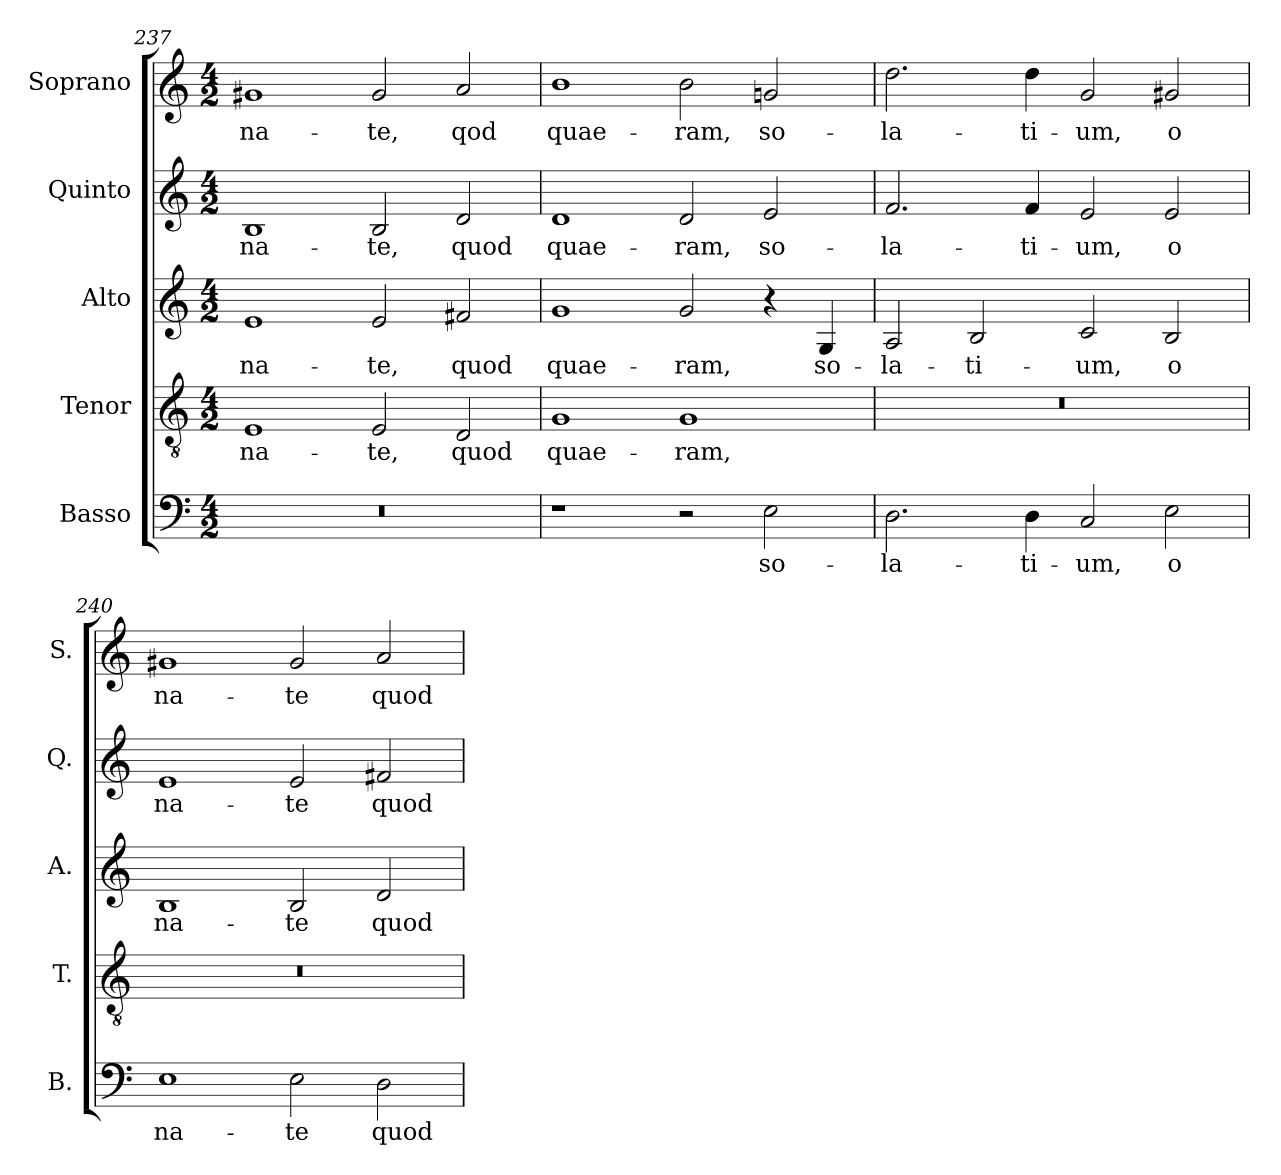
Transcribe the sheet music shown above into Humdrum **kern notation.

**kern	**text	**kern	**text	**kern	**text	**kern	**text	**kern	**text
*part5	*part5	*part4	*part4	*part3	*part3	*part2	*part2	*part1	*part1
*staff5	*staff5	*staff4	*staff4	*staff3	*staff3	*staff2	*staff2	*staff1	*staff1
*I"Basso	*	*I"Tenor	*	*I"Alto	*	*I"Quinto	*	*I"Soprano	*
*I'B.	*	*I'T.	*	*I'A.	*	*I'Q.	*	*I'S.	*
!!LO:LB:g=z
*clefF4	*	*clefGv2	*	*clefG2	*	*clefG2	*	*clefG2	*
*	*	*ITrd7c12	*	*	*	*	*	*	*
*k[]	*	*k[]	*	*k[]	*	*k[]	*	*k[]	*
*C:	*	*C:	*	*C:	*	*C:	*	*C:	*
*M4/2	*	*M4/2	*	*M4/2	*	*M4/2	*	*M4/2	*
=237	=237	=237	=237	=237	=237	=237	=237	=237	=237
!LO:N:vis=1	!	!	!	!	!	!	!	!	!
!	!	!	!LO:LY:b:color=#000000	!	!	!	!	!	!
!	!	!	!	!	!LO:LY:b:color=#000000	!	!	!	!
!	!	!	!	!	!	!	!LO:LY:b:color=#000000	!	!
!	!	!	!	!	!	!	!	!	!LO:LY:b:color=#000000
0r	.	1EEi	na-	1ei	na-	1Bi	na-	1g#Xi	na-
!	!	!	!LO:LY:b:color=#000000	!	!	!	!	!	!
!	!	!	!	!	!LO:LY:b:color=#000000	!	!	!	!
!	!	!	!	!	!	!	!LO:LY:b:color=#000000	!	!
!	!	!	!	!	!	!	!	!	!LO:LY:b:color=#000000
.	.	2EEi/	-te,	2ei/	-te,	2Bi/	-te,	2g#i/	-te,
!	!	!	!LO:LY:b:color=#000000	!	!	!	!	!	!
!	!	!	!	!	!LO:LY:b:color=#000000	!	!	!	!
!	!	!	!	!	!	!	!LO:LY:b:color=#000000	!	!
!	!	!	!	!	!	!	!	!	!LO:LY:b:color=#000000
.	.	2DDi/	quod	2f#Xi/	quod	2di/	quod	2ai/	qod
=238	=238	=238	=238	=238	=238	=238	=238	=238	=238
!	!	!	!LO:LY:b:color=#000000	!	!	!	!	!	!
!	!	!	!	!	!LO:LY:b:color=#000000	!	!	!	!
!	!	!	!	!	!	!	!LO:LY:b:color=#000000	!	!
!	!	!	!	!	!	!	!	!	!LO:LY:b:color=#000000
1r	.	1GGi	quae-	1gi	quae-	1di	quae-	1bi	quae-
!	!	!	!LO:LY:b:color=#000000	!	!	!	!	!	!
!	!	!	!	!	!LO:LY:b:color=#000000	!	!	!	!
!	!	!	!	!	!	!	!LO:LY:b:color=#000000	!	!
!	!	!	!	!	!	!	!	!	!LO:LY:b:color=#000000
2r	.	1GGi	-ram,	2gi/	-ram,	2di/	-ram,	2bi\	-ram,
!	!LO:LY:b:color=#000000	!	!	!	!	!	!	!	!
!	!	!	!	!	!	!	!LO:LY:b:color=#000000	!	!
!	!	!	!	!	!	!	!	!	!LO:LY:b:color=#000000
2Ei\	so-	.	.	4r	.	2ei/	so-	2gni/	so-
!	!	!	!	!	!LO:LY:b:color=#000000	!	!	!	!
.	.	.	.	4Gi/	so-	.	.	.	.
=239	=239	=239	=239	=239	=239	=239	=239	=239	=239
!	!LO:LY:b:color=#000000	!LO:N:vis=1	!	!	!	!	!	!	!
!	!	!	!	!	!LO:LY:b:color=#000000	!	!	!	!
!	!	!	!	!	!	!	!LO:LY:b:color=#000000	!	!
!	!	!	!	!	!	!	!	!	!LO:LY:b:color=#000000
2.Di\	-la-	0r	.	2Ai/	-la-	2.fi/	-la-	2.ddi\	-la-
!	!	!	!	!	!LO:LY:b:color=#000000	!	!	!	!
.	.	.	.	2Bi/	-ti-	.	.	.	.
!	!LO:LY:b:color=#000000	!	!	!	!	!	!	!	!
!	!	!	!	!	!	!	!LO:LY:b:color=#000000	!	!
!	!	!	!	!	!	!	!	!	!LO:LY:b:color=#000000
4Di\	-ti-	.	.	.	.	4fi/	-ti-	4ddi\	-ti-
!	!LO:LY:b:color=#000000	!	!	!	!	!	!	!	!
!	!	!	!	!	!LO:LY:b:color=#000000	!	!	!	!
!	!	!	!	!	!	!	!LO:LY:b:color=#000000	!	!
!	!	!	!	!	!	!	!	!	!LO:LY:b:color=#000000
2Ci/	-um,	.	.	2ci/	-um,	2ei/	-um,	2gi/	-um,
!	!LO:LY:b:color=#000000	!	!	!	!	!	!	!	!
!	!	!	!	!	!LO:LY:b:color=#000000	!	!	!	!
!	!	!	!	!	!	!	!LO:LY:b:color=#000000	!	!
!	!	!	!	!	!	!	!	!	!LO:LY:b:color=#000000
2Ei\	o	.	.	2Bi/	o	2ei/	o	2g#Xi/	o
=240	=240	=240	=240	=240	=240	=240	=240	=240	=240
!	!LO:LY:b:color=#000000	!LO:N:vis=1	!	!	!	!	!	!	!
!	!	!	!	!	!LO:LY:b:color=#000000	!	!	!	!
!	!	!	!	!	!	!	!LO:LY:b:color=#000000	!	!
!	!	!	!	!	!	!	!	!	!LO:LY:b:color=#000000
1Ei	na-	0r	.	1Bi	na-	1ei	na-	1g#Xi	na-
!	!LO:LY:b:color=#000000	!	!	!	!	!	!	!	!
!	!	!	!	!	!LO:LY:b:color=#000000	!	!	!	!
!	!	!	!	!	!	!	!LO:LY:b:color=#000000	!	!
!	!	!	!	!	!	!	!	!	!LO:LY:b:color=#000000
2Ei\	-te	.	.	2Bi/	-te	2ei/	-te	2g#i/	-te
!	!LO:LY:b:color=#000000	!	!	!	!	!	!	!	!
!	!	!	!	!	!LO:LY:b:color=#000000	!	!	!	!
!	!	!	!	!	!	!	!LO:LY:b:color=#000000	!	!
!	!	!	!	!	!	!	!	!	!LO:LY:b:color=#000000
2Di\	quod	.	.	2di/	quod	2f#Xi/	quod	2ai/	quod
=	=	=	=	=	=	=	=	=	=
*-	*-	*-	*-	*-	*-	*-	*-	*-	*-
